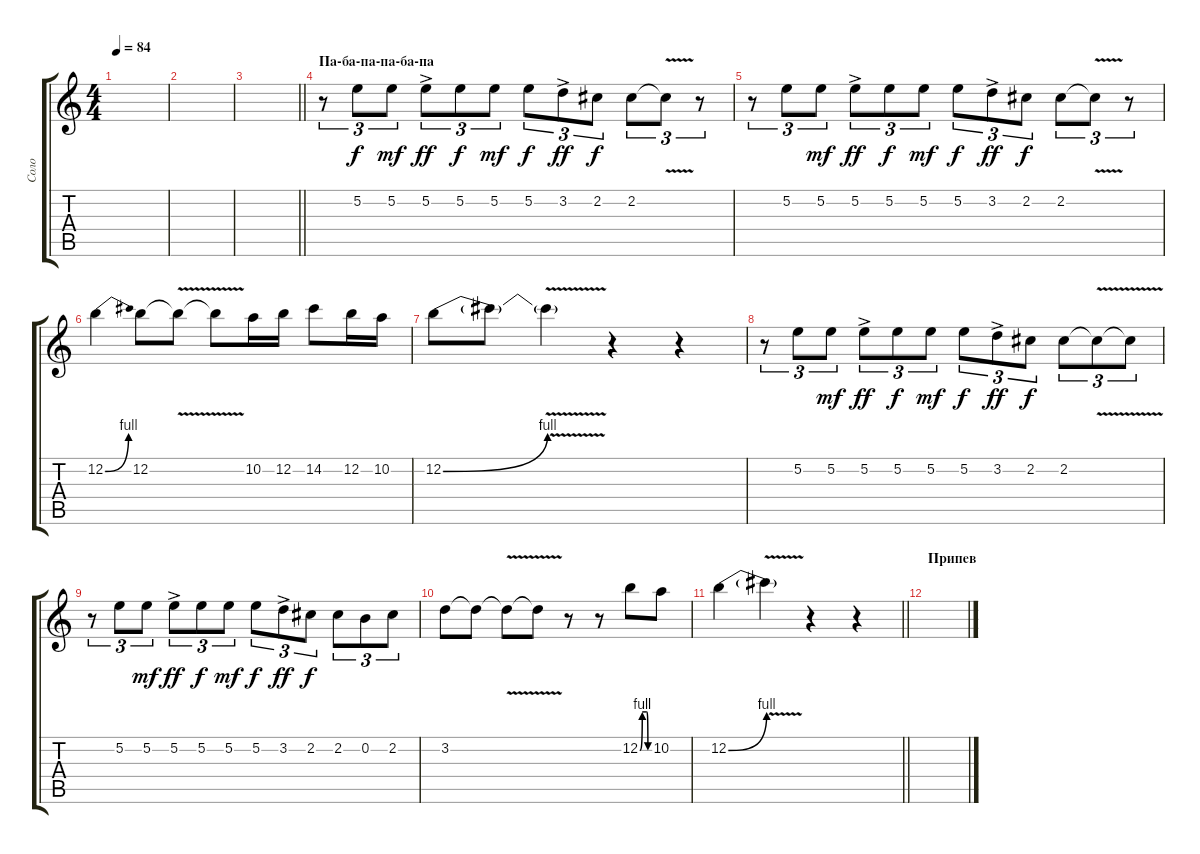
\track ("Соло" "Соло") {instrument electricguitarmuted}
\staff {score tabs}
\tuning (E4 B3 G3 D3 A2 E2) {hide}
\ts (4 4)
\tempo 84
\clef g2
\ks c
|
|
\barLineRight lightlight
|
\section ("" "Па-ба-па-па-ба-па")
r.8{tu (3 2) instrument overdrivenguitar} 5.2.8{tu (3 2)} 5.2.8{tu (3 2) dy mf} 5.2{ac}.8{tu (3 2) dy ff} 5.2.8{tu (3 2) dy f} 5.2.8{tu (3 2) dy mf} 5.2.8{tu (3 2) dy f} 3.2{ac}.8{tu (3 2) dy ff} 2.2.8{tu (3 2) dy f} 2.2.8{tu (3 2)} 2.2{v t}.8{tu (3 2)} r.8{tu (3 2)} |
r.8{tu (3 2)} 5.2.8{tu (3 2)} 5.2.8{tu (3 2) dy mf} 5.2{ac}.8{tu (3 2) dy ff} 5.2.8{tu (3 2) dy f} 5.2.8{tu (3 2) dy mf} 5.2.8{tu (3 2) dy f} 3.2{ac}.8{tu (3 2) dy ff} 2.2.8{tu (3 2) dy f} 2.2.8{tu (3 2)} 2.2{v t}.8{tu (3 2)} r.8{tu (3 2)} |
12.2{be (bend 0 0 60 4)}.4 12.2.8 12.2{v t}.8 12.2{t}.8 10.2.16 12.2.16 14.2.8 12.2.16 10.2.16 |
12.2{be (bend 0 0 60 4)}.8 12.2{t}.8 12.2{v t}.4 r.4 r.4 |
r.8{tu (3 2)} 5.2.8{tu (3 2)} 5.2.8{tu (3 2) dy mf} 5.2{ac}.8{tu (3 2) dy ff} 5.2.8{tu (3 2) dy f} 5.2.8{tu (3 2) dy mf} 5.2.8{tu (3 2) dy f} 3.2{ac}.8{tu (3 2) dy ff} 2.2.8{tu (3 2) dy f} 2.2.8{tu (3 2)} 2.2{v t}.8{tu (3 2)} 2.2{t}.8{tu (3 2)} |
r.8{tu (3 2)} 5.2.8{tu (3 2)} 5.2.8{tu (3 2) dy mf} 5.2{ac}.8{tu (3 2) dy ff} 5.2.8{tu (3 2) dy f} 5.2.8{tu (3 2) dy mf} 5.2.8{tu (3 2) dy f} 3.2{ac}.8{tu (3 2) dy ff} 2.2.8{tu (3 2) dy f} 2.2.8{tu (3 2)} 0.2.8{tu (3 2)} 2.2.8{tu (3 2)} |
3.2.8 3.2{t}.8 3.2{v t}.8 3.2{t}.8 r.8 r.8 12.2{be (custom 0 0 15 4 44 4 51 0 60 0)}.8 10.2.8 |
\barLineRight lightlight
12.2{be (bend 0 0 60 4)}.4 12.2{v t}.4 r.4 r.4 |
\section ("" "Припев")
